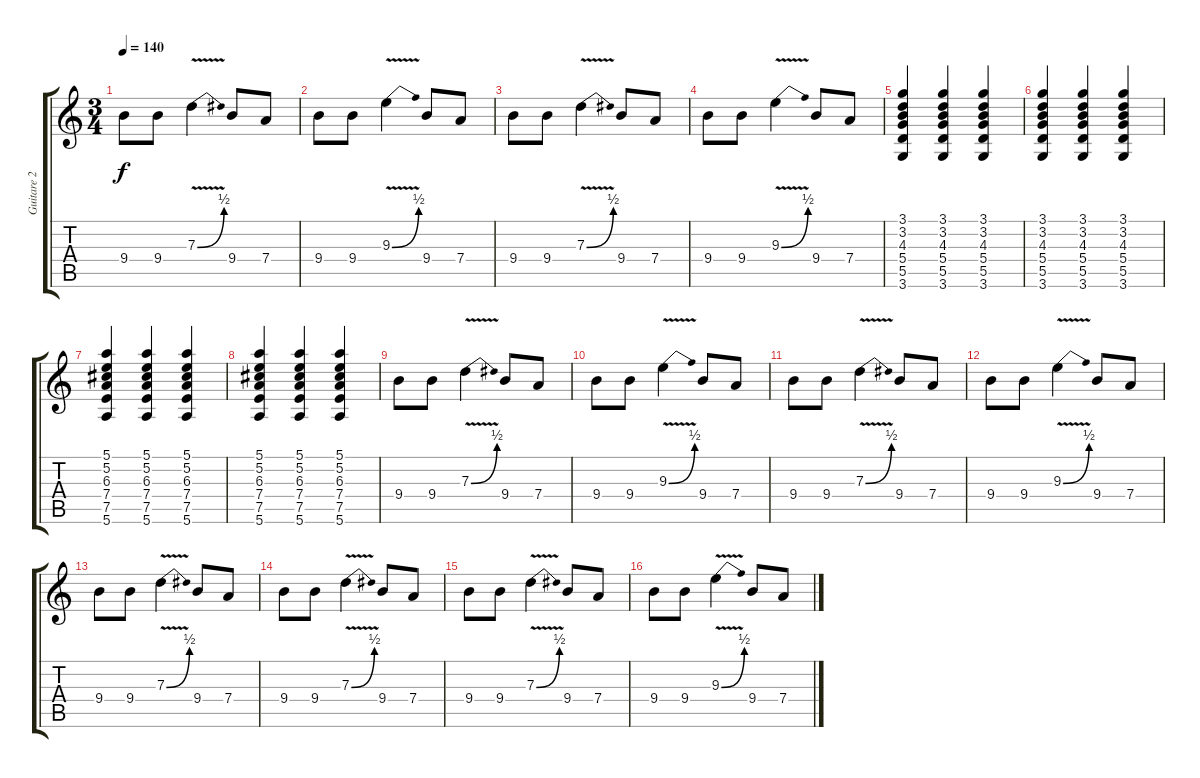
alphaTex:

\track ("Guitare 2" "Guitare 2") {instrument electricguitarjazz}
\staff {score tabs}
\tuning (E4 B3 G3 D3 A2 E2) {hide}
\ts (3 4)
\tempo 140
\clef g2
\ks c
9.4.8{dy f volume 12} 9.4.8 7.3{be (bend 0 0 60 2) v}.4 9.4.8 7.4.8 |
9.4.8 9.4.8 9.3{be (bend 0 0 60 2) v}.4 9.4.8 7.4.8 |
9.4.8{volume 12} 9.4.8 7.3{be (bend 0 0 60 2) v}.4 9.4.8 7.4.8 |
9.4.8 9.4.8 9.3{be (bend 0 0 60 2) v}.4 9.4.8 7.4.8 |
(3.1 3.2 4.3 5.4 5.5 3.6).4 (3.1 3.2 4.3 5.4 5.5 3.6).4 (3.1 3.2 4.3 5.4 5.5 3.6).4 |
(3.1 3.2 4.3 5.4 5.5 3.6).4 (3.1 3.2 4.3 5.4 5.5 3.6).4 (3.1 3.2 4.3 5.4 5.5 3.6).4 |
(5.1 5.2 6.3 7.4 7.5 5.6).4 (5.1 5.2 6.3 7.4 7.5 5.6).4 (5.1 5.2 6.3 7.4 7.5 5.6).4 |
(5.1 5.2 6.3 7.4 7.5 5.6).4 (5.1 5.2 6.3 7.4 7.5 5.6).4 (5.1 5.2 6.3 7.4 7.5 5.6).4 |
9.4.8{volume 12} 9.4.8 7.3{be (bend 0 0 60 2) v}.4 9.4.8 7.4.8 |
9.4.8 9.4.8 9.3{be (bend 0 0 60 2) v}.4 9.4.8 7.4.8 |
9.4.8{volume 12} 9.4.8 7.3{be (bend 0 0 60 2) v}.4 9.4.8 7.4.8 |
9.4.8 9.4.8 9.3{be (bend 0 0 60 2) v}.4 9.4.8 7.4.8 |
9.4.8{volume 12} 9.4.8 7.3{be (bend 0 0 60 2) v}.4 9.4.8 7.4.8 |
9.4.8{volume 12} 9.4.8 7.3{be (bend 0 0 60 2) v}.4 9.4.8 7.4.8 |
9.4.8{volume 12} 9.4.8 7.3{be (bend 0 0 60 2) v}.4 9.4.8 7.4.8 |
9.4.8 9.4.8 9.3{be (bend 0 0 60 2) v}.4 9.4.8 7.4.8
